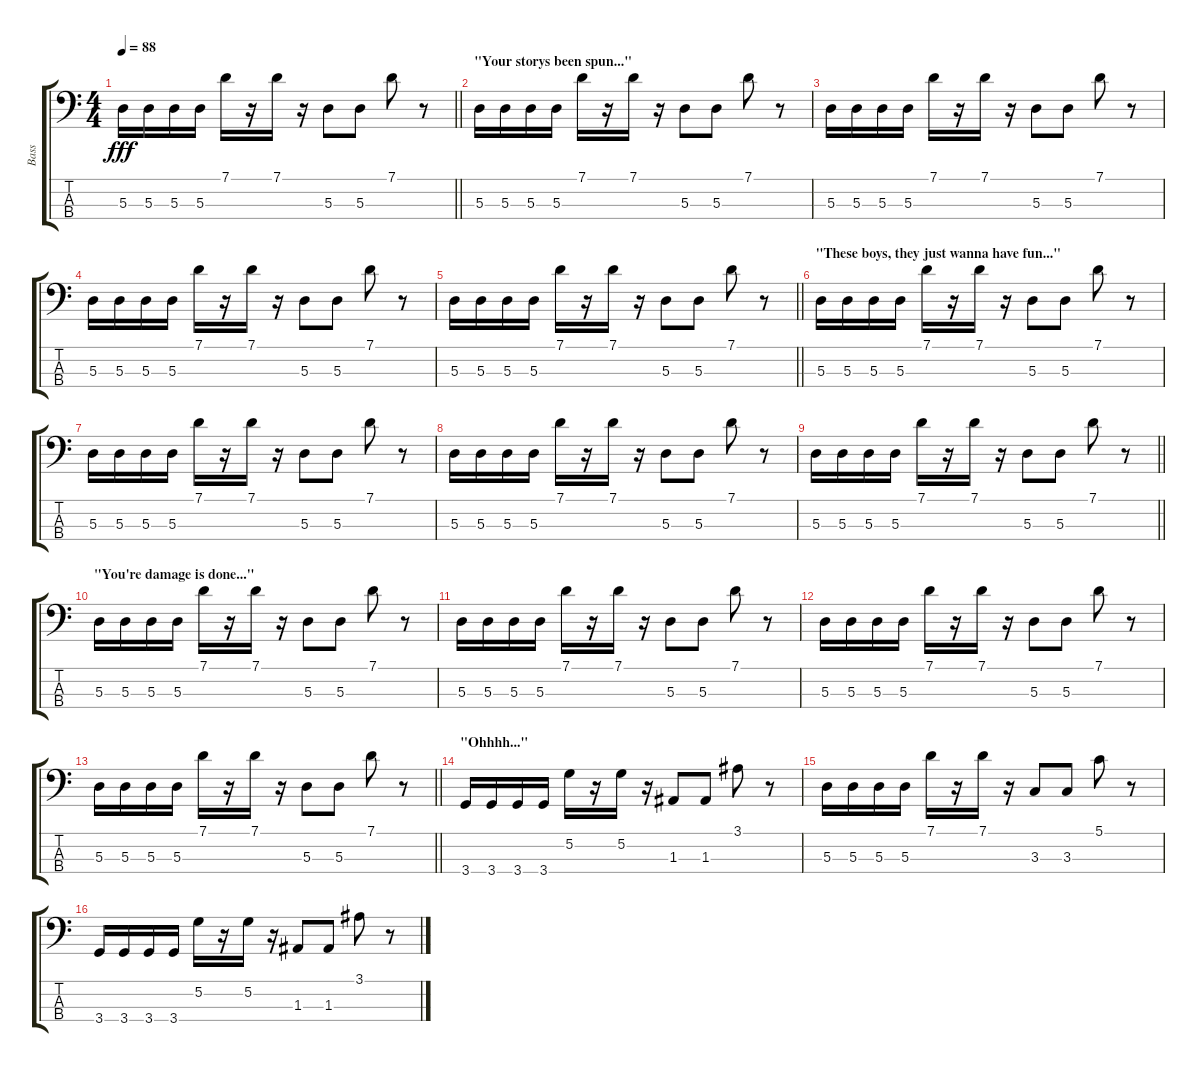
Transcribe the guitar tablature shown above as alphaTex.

\track ("Bass" "Bass") {instrument synthbass2}
\staff {score tabs}
\tuning (G2 D2 A1 E1) {hide}
\ts (4 4)
\tempo 88
\clef f4
\barLineRight lightlight
\ks c
5.3.16{dy fff} 5.3.16 5.3.16 5.3.16 7.1.16 r.16 7.1.16 r.16 5.3.8 5.3.8 7.1.8 r.8 |
\section ("" "\"Your storys been spun...\"")
5.3.16 5.3.16 5.3.16 5.3.16 7.1.16 r.16 7.1.16 r.16 5.3.8 5.3.8 7.1.8 r.8 |
5.3.16 5.3.16 5.3.16 5.3.16 7.1.16 r.16 7.1.16 r.16 5.3.8 5.3.8 7.1.8 r.8 |
5.3.16 5.3.16 5.3.16 5.3.16 7.1.16 r.16 7.1.16 r.16 5.3.8 5.3.8 7.1.8 r.8 |
\barLineRight lightlight
5.3.16 5.3.16 5.3.16 5.3.16 7.1.16 r.16 7.1.16 r.16 5.3.8 5.3.8 7.1.8 r.8 |
\section ("" "\"These boys, they just wanna have fun...\"")
5.3.16 5.3.16 5.3.16 5.3.16 7.1.16 r.16 7.1.16 r.16 5.3.8 5.3.8 7.1.8 r.8 |
5.3.16 5.3.16 5.3.16 5.3.16 7.1.16 r.16 7.1.16 r.16 5.3.8 5.3.8 7.1.8 r.8 |
5.3.16 5.3.16 5.3.16 5.3.16 7.1.16 r.16 7.1.16 r.16 5.3.8 5.3.8 7.1.8 r.8 |
\barLineRight lightlight
5.3.16 5.3.16 5.3.16 5.3.16 7.1.16 r.16 7.1.16 r.16 5.3.8 5.3.8 7.1.8 r.8 |
\section ("" "\"You're damage is done...\"")
5.3.16 5.3.16 5.3.16 5.3.16 7.1.16 r.16 7.1.16 r.16 5.3.8 5.3.8 7.1.8 r.8 |
5.3.16 5.3.16 5.3.16 5.3.16 7.1.16 r.16 7.1.16 r.16 5.3.8 5.3.8 7.1.8 r.8 |
5.3.16 5.3.16 5.3.16 5.3.16 7.1.16 r.16 7.1.16 r.16 5.3.8 5.3.8 7.1.8 r.8 |
\barLineRight lightlight
5.3.16 5.3.16 5.3.16 5.3.16 7.1.16 r.16 7.1.16 r.16 5.3.8 5.3.8 7.1.8 r.8 |
\section ("" "\"Ohhhh...\"")
3.4.16 3.4.16 3.4.16 3.4.16 5.2.16 r.16 5.2.16 r.16 1.3.8 1.3.8 3.1.8 r.8 |
5.3.16 5.3.16 5.3.16 5.3.16 7.1.16 r.16 7.1.16 r.16 3.3.8 3.3.8 5.1.8 r.8 |
3.4.16 3.4.16 3.4.16 3.4.16 5.2.16 r.16 5.2.16 r.16 1.3.8 1.3.8 3.1.8 r.8
